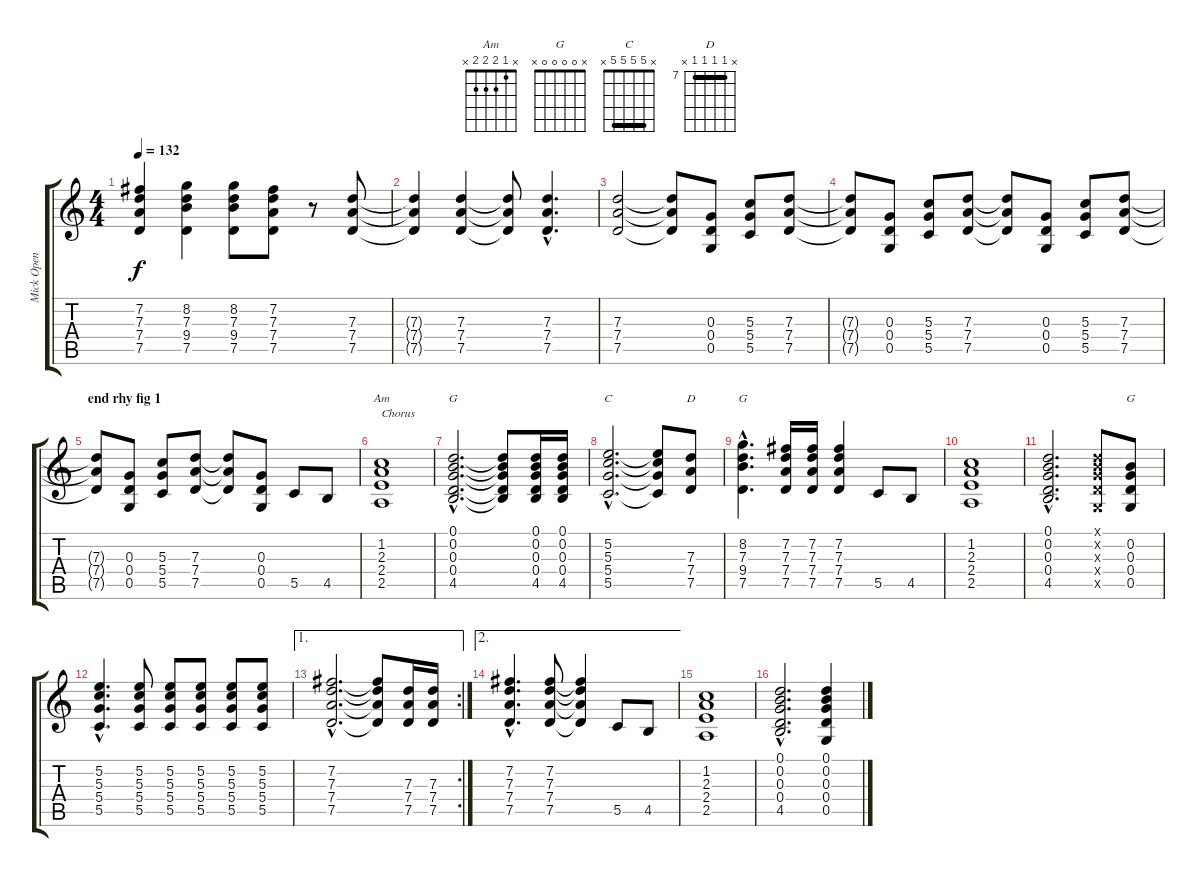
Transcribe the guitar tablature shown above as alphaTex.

\track ("Mick Open G" "Mick Open ") {instrument electricguitarjazz}
\staff {score tabs}
\tuning (D4 B3 G3 D3 G2 D2) {hide}
\chord ("Am" x 1 2 2 2 x)
\chord ("G" 0 0 0 0 4 x)
\chord ("C" x 5 5 5 5 x) {barre 5}
\chord ("D" x 7 7 7 7 x) {firstfret 7 barre 7}
\chord ("G" x 8 7 9 7 x) {firstfret 7 barre 7}
\chord ("G" x 0 0 0 0 x)
\ts (4 4)
\tempo 132
\clef g2
\ks c
(7.2{t} 7.3{t} 7.4{t} 7.5{t}).4{dy f} (8.2 7.3 9.4 7.5).4 (8.2 7.3 9.4 7.5).8 (7.2 7.3 7.4 7.5).8 r.8 (7.3 7.4 7.5).8 |
(7.3{t} 7.4{t} 7.5{t}).4 (7.3 7.4 7.5).4 (7.3{t} 7.4{t} 7.5{t}).8 (7.3{hac} 7.4{hac} 7.5{hac}).4{d} |
(7.3 7.4 7.5).2 (7.3{t} 7.4{t} 7.5{t}).8 (0.3 0.4 0.5).8 (5.3 5.4 5.5).8 (7.3 7.4 7.5).8 |
(7.3{t} 7.4{t} 7.5{t}).8 (0.3 0.4 0.5).8 (5.3 5.4 5.5).8 (7.3 7.4 7.5).8 (7.3{t} 7.4{t} 7.5{t}).8 (0.3 0.4 0.5).8 (5.3 5.4 5.5).8 (7.3 7.4 7.5).8 |
\section ("" "end rhy fig 1")
(7.3{t} 7.4{t} 7.5{t}).8 (0.3 0.4 0.5).8 (5.3 5.4 5.5).8 (7.3 7.4 7.5).8 (7.3{t} 7.4{t} 7.5{t}).8 (0.3 0.4 0.5).8 5.5.8 4.5.8 |
(1.2 2.3 2.4 2.5).1{ch "Am" txt "Chorus"} |
(0.1{hac} 0.2{hac} 0.3{hac} 0.4{hac} 4.5{hac}).2{d ch "G"} (0.1{t} 0.2{t} 0.3{t} 0.4{t} 4.5{t}).8 (0.1 0.2 0.3 0.4 4.5).16 (0.1 0.2 0.3 0.4 4.5).16 |
(5.2{hac} 5.3{hac} 5.4{hac} 5.5{hac}).2{d ch "C"} (5.2{t} 5.3{t} 5.4{t} 5.5{t}).8 (7.3 7.4 7.5).8{ch "D"} |
(8.2{hac} 7.3{hac} 9.4{hac} 7.5{hac}).4{d ch "G"} (7.2 7.3 7.4 7.5).16 (7.2 7.3 7.4 7.5).16 (7.2 7.3 7.4 7.5).4 5.5.8 4.5.8 |
(1.2 2.3 2.4 2.5).1 |
(0.1{hac} 0.2{hac} 0.3{hac} 0.4{hac} 4.5{hac}).2{d} (0.1{x} 0.2{x} 0.3{x} 0.4{x} 0.5{x}).8 (0.2 0.3 0.4 0.5).8{ch "G"} |
(5.2{hac} 5.3{hac} 5.4{hac} 5.5{hac}).4{d} (5.2 5.3 5.4 5.5).8 (5.2 5.3 5.4 5.5).8 (5.2 5.3 5.4 5.5).8 (5.2 5.3 5.4 5.5).8 (5.2 5.3 5.4 5.5).8 |
\ae 1
\rc 2
(7.2{hac} 7.3{hac} 7.4{hac} 7.5{hac}).2{d} (7.2{t} 7.3{t} 7.4{t} 7.5{t}).8 (7.3 7.4 7.5).16 (7.3 7.4 7.5).16 |
\ae 2
(7.2{hac} 7.3{hac} 7.4{hac} 7.5{hac}).4{d} (7.2 7.3 7.4 7.5).8 (7.2{t} 7.3{t} 7.4{t} 7.5{t}).4 5.5.8 4.5.8 |
(1.2 2.3 2.4 2.5).1 |
(0.1{hac} 0.2{hac} 0.3{hac} 0.4{hac} 4.5{hac}).2{d} (0.1 0.2 0.3 0.4 0.5).4
